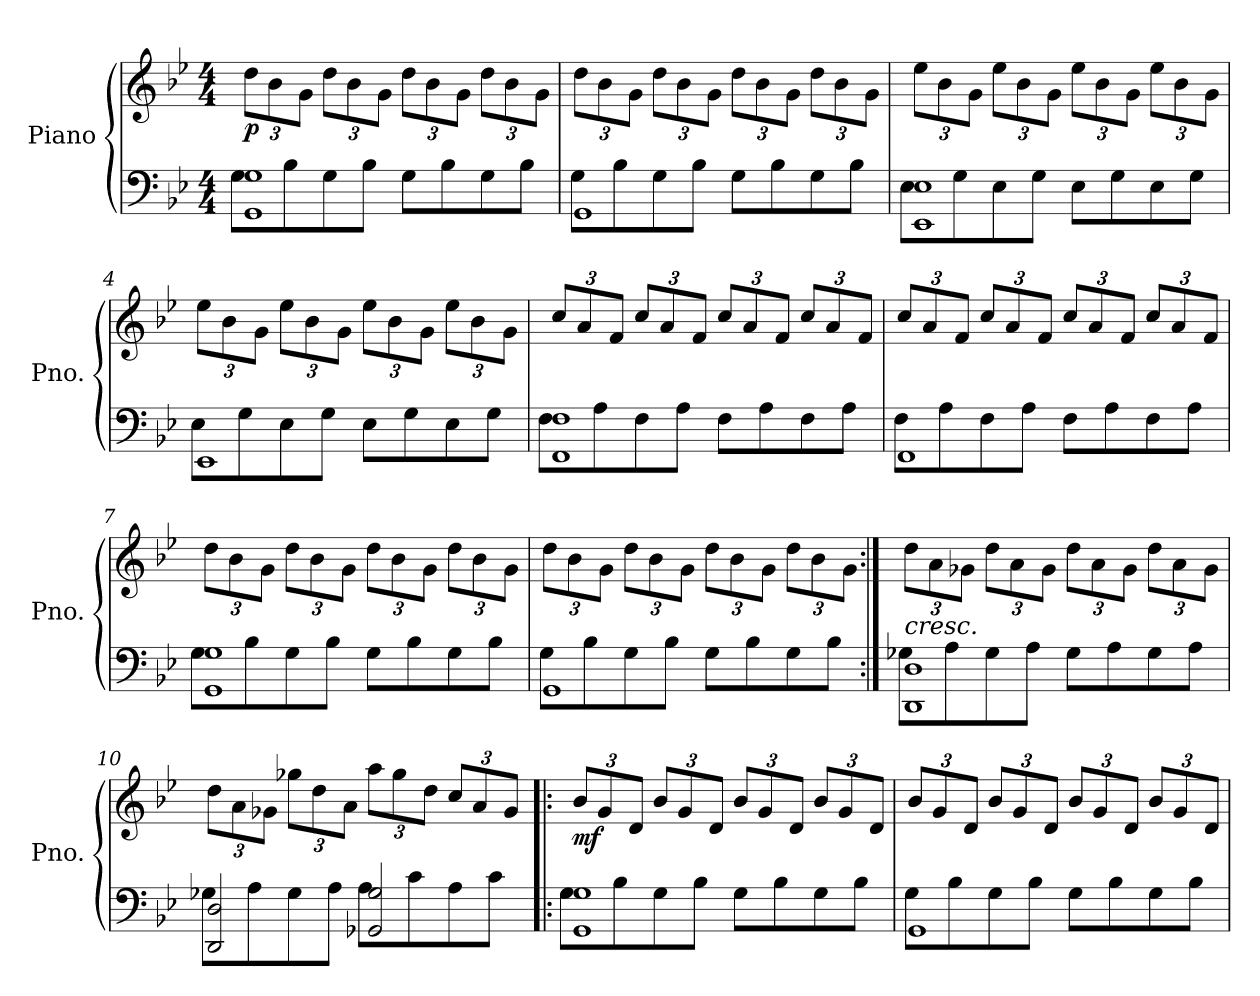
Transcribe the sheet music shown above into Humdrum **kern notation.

**kern	**kern	**dynam
*part1	*part1	*part1
*staff2	*staff1	*staff1/2
*I"Piano	*	*
*I'Pno.	*	*
*clefF4	*clefG2	*
*k[b-e-]	*k[b-e-]	*
*M4/4	*M4/4	*
*MM120	*MM120	*
=1	=1	=1
*^	*	*
*	*	*Xbrackettup	*
!	!	!	!LO:DY:b
1GG 1G	8G\L	12dd\L	p
.	.	12b-\	.
.	8B-\	.	.
.	.	12g\J	.
.	8G\	12dd\L	.
.	.	12b-\	.
.	8B-\J	.	.
.	.	12g\J	.
.	8G\L	12dd\L	.
.	.	12b-\	.
.	8B-\	.	.
.	.	12g\J	.
.	8G\	12dd\L	.
.	.	12b-\	.
.	8B-\J	.	.
.	.	12g\J	.
=2	=2	=2	=2
1GG	8G\L	12dd\L	.
.	.	12b-\	.
.	8B-\	.	.
.	.	12g\J	.
.	8G\	12dd\L	.
.	.	12b-\	.
.	8B-\J	.	.
.	.	12g\J	.
.	8G\L	12dd\L	.
.	.	12b-\	.
.	8B-\	.	.
.	.	12g\J	.
.	8G\	12dd\L	.
.	.	12b-\	.
.	8B-\J	.	.
.	.	12g\J	.
!!LO:LB:g=z
=3	=3	=3	=3
1EE- 1E-	8E-\L	12ee-\L	.
.	.	12b-\	.
.	8G\	.	.
.	.	12g\J	.
.	8E-\	12ee-\L	.
.	.	12b-\	.
.	8G\J	.	.
.	.	12g\J	.
.	8E-\L	12ee-\L	.
.	.	12b-\	.
.	8G\	.	.
.	.	12g\J	.
.	8E-\	12ee-\L	.
.	.	12b-\	.
.	8G\J	.	.
.	.	12g\J	.
=4	=4	=4	=4
1EE-	8E-\L	12ee-\L	.
.	.	12b-\	.
.	8G\	.	.
.	.	12g\J	.
.	8E-\	12ee-\L	.
.	.	12b-\	.
.	8G\J	.	.
.	.	12g\J	.
.	8E-\L	12ee-\L	.
.	.	12b-\	.
.	8G\	.	.
.	.	12g\J	.
.	8E-\	12ee-\L	.
.	.	12b-\	.
.	8G\J	.	.
.	.	12g\J	.
!!LO:LB:g=z
=5	=5	=5	=5
1FF 1F	8F\L	12cc/L	.
.	.	12a/	.
.	8A\	.	.
.	.	12f/J	.
.	8F\	12cc/L	.
.	.	12a/	.
.	8A\J	.	.
.	.	12f/J	.
.	8F\L	12cc/L	.
.	.	12a/	.
.	8A\	.	.
.	.	12f/J	.
.	8F\	12cc/L	.
.	.	12a/	.
.	8A\J	.	.
.	.	12f/J	.
=6	=6	=6	=6
1FF	8F\L	12cc/L	.
.	.	12a/	.
.	8A\	.	.
.	.	12f/J	.
.	8F\	12cc/L	.
.	.	12a/	.
.	8A\J	.	.
.	.	12f/J	.
.	8F\L	12cc/L	.
.	.	12a/	.
.	8A\	.	.
.	.	12f/J	.
.	8F\	12cc/L	.
.	.	12a/	.
.	8A\J	.	.
.	.	12f/J	.
!!LO:LB:g=z
=7	=7	=7	=7
1GG 1G	8G\L	12dd\L	.
.	.	12b-\	.
.	8B-\	.	.
.	.	12g\J	.
.	8G\	12dd\L	.
.	.	12b-\	.
.	8B-\J	.	.
.	.	12g\J	.
.	8G\L	12dd\L	.
.	.	12b-\	.
.	8B-\	.	.
.	.	12g\J	.
.	8G\	12dd\L	.
.	.	12b-\	.
.	8B-\J	.	.
.	.	12g\J	.
=8	=8	=8	=8
1GG	8G\L	12dd\L	.
.	.	12b-\	.
.	8B-\	.	.
.	.	12g\J	.
.	8G\	12dd\L	.
.	.	12b-\	.
.	8B-\J	.	.
.	.	12g\J	.
.	8G\L	12dd\L	.
.	.	12b-\	.
.	8B-\	.	.
.	.	12g\J	.
.	8G\	12dd\L	.
.	.	12b-\	.
.	8B-\J	.	.
.	.	12g\J	.
!!LO:LB:g=z
=9:|!	=9:|!	=9:|!	=9:|!
!	!	!LO:TX:b:i:t=cresc.	!
1DD 1D	8G-X\L	12dd\L	.
.	.	12a\	.
.	8A\	.	.
.	.	12g-X\J	.
.	8G-\	12dd\L	.
.	.	12a\	.
.	8A\J	.	.
.	.	12g-\J	.
.	8G-\L	12dd\L	.
.	.	12a\	.
.	8A\	.	.
.	.	12g-\J	.
.	8G-\	12dd\L	.
.	.	12a\	.
.	8A\J	.	.
.	.	12g-\J	.
=10	=10	=10	=10
2DD/ 2D/	8G-X\L	12dd\L	.
.	.	12a\	.
.	8A\	.	.
.	.	12g-X\J	.
.	8G-\	12gg-X\L	.
.	.	12dd\	.
.	8A\J	.	.
.	.	12a\J	.
2GG-X/ 2G-/	8A\L	12aa\L	.
.	.	12gg-\	.
.	8c\	.	.
.	.	12dd\J	.
.	8A\	12cc/L	.
.	.	12a/	.
.	8c\J	.	.
.	.	12g-/J	.
!!LO:PB:g=z
=11!|:	=11!|:	=11!|:	=11!|:
!	!	!	!LO:DY:b
1GG 1G	8G\L	12b-/L	mf
.	.	12g/	.
.	8B-\	.	.
.	.	12d/J	.
.	8G\	12b-/L	.
.	.	12g/	.
.	8B-\J	.	.
.	.	12d/J	.
.	8G\L	12b-/L	.
.	.	12g/	.
.	8B-\	.	.
.	.	12d/J	.
.	8G\	12b-/L	.
.	.	12g/	.
.	8B-\J	.	.
.	.	12d/J	.
=12	=12	=12	=12
1GG	8G\L	12b-/L	.
.	.	12g/	.
.	8B-\	.	.
.	.	12d/J	.
.	8G\	12b-/L	.
.	.	12g/	.
.	8B-\J	.	.
.	.	12d/J	.
.	8G\L	12b-/L	.
.	.	12g/	.
.	8B-\	.	.
.	.	12d/J	.
.	8G\	12b-/L	.
.	.	12g/	.
.	8B-\J	.	.
.	.	12d/J	.
*v	*v	*	*
=	=	=
*-	*-	*-
